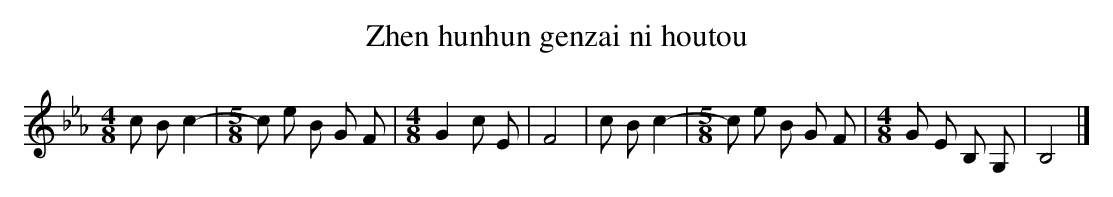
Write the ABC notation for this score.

X:1
T: Zhen hunhun genzai ni houtou
L: 1/8
M: 4/8
K: Eb
c Bc2- [I:setbarnb 1]|
[M:5/8]c e B G F |
[M:4/8]G2c E |
F4 |
c Bc2- |
[M:5/8]c e B G F |
[M:4/8]G E B, G, |
B,4 |]
